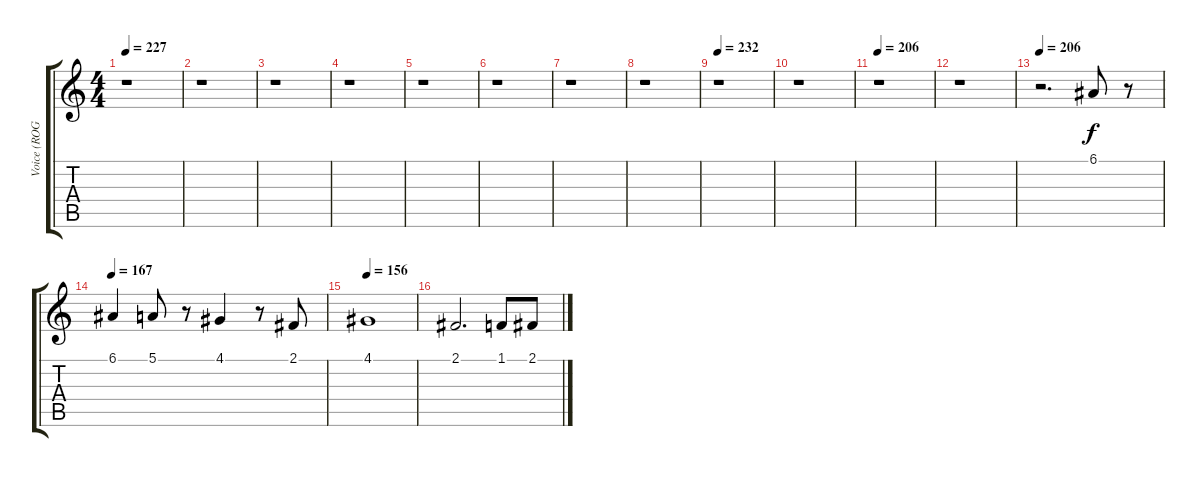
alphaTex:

\track ("Voice (ROGER TAYLOR)" "Voice (ROG") {instrument voiceoohs}
\staff {score tabs}
\tuning (E4 B3 G3 D3 A2 E2) {hide}
\ts (4 4)
\tempo 227
\clef g2
\ks c
r.1{dy fff} |
r.1 |
r.1 |
r.1 |
r.1 |
r.1 |
r.1 |
r.1 |
\tempo 232
r.1 |
r.1 |
\tempo 206
r.1 |
r.1 |
\tempo 206
r.2{d} 6.1.8{dy f instrument recorder} r.8 |
\tempo 167
6.1.4 5.1.8 r.8 4.1.4 r.8 2.1.8 |
\tempo 156
4.1.1 |
2.1.2{d} 1.1.8 2.1.8
